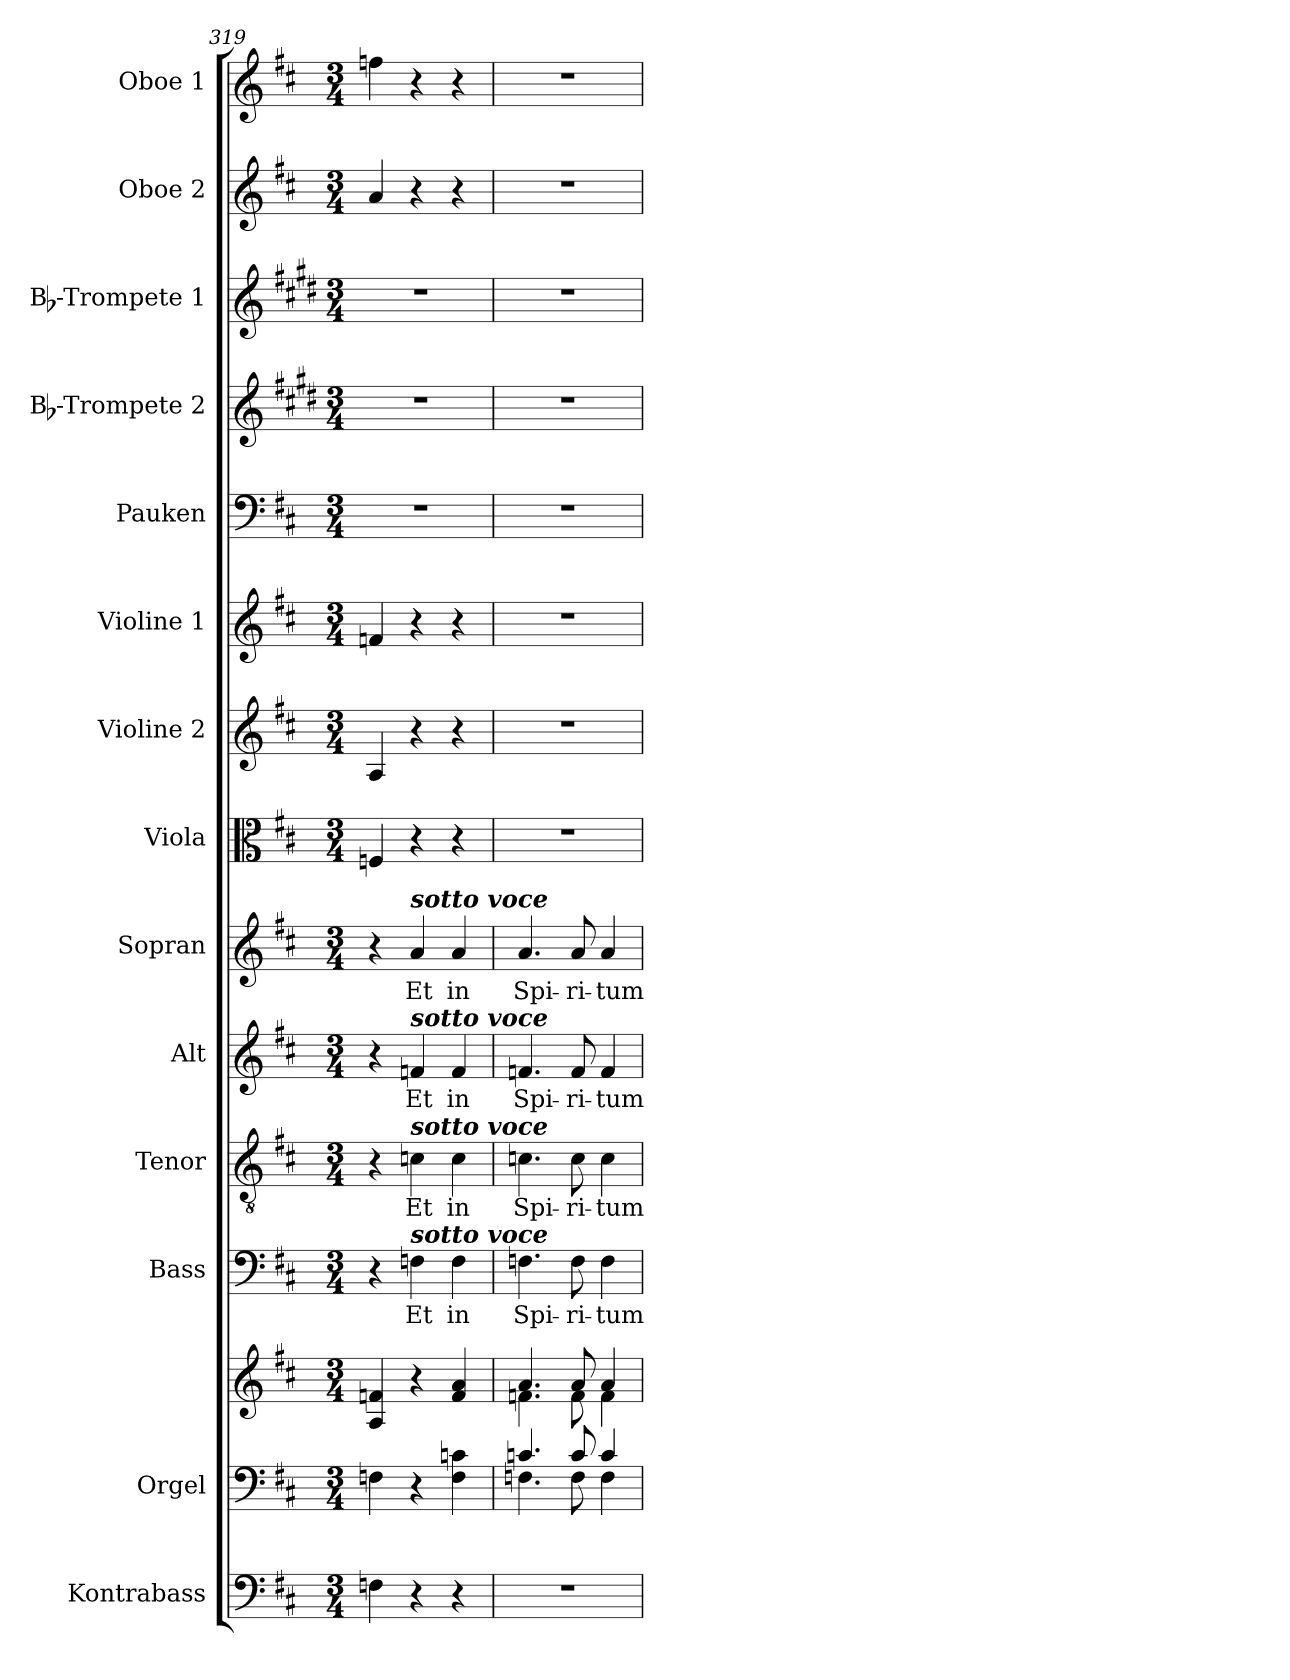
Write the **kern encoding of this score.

**kern	**kern	**kern	**kern	**text	**kern	**text	**kern	**text	**kern	**text	**kern	**kern	**kern	**kern	**kern	**kern	**kern	**kern
*part14	*part13	*part13	*part12	*part12	*part11	*part11	*part10	*part10	*part9	*part9	*part8	*part7	*part6	*part5	*part4	*part3	*part2	*part1
*staff15	*staff14	*staff13	*staff12	*staff12	*staff11	*staff11	*staff10	*staff10	*staff9	*staff9	*staff8	*staff7	*staff6	*staff5	*staff4	*staff3	*staff2	*staff1
*I"Kontrabass	*I"Orgel	*	*I"Bass	*	*I"Tenor	*	*I"Alt	*	*I"Sopran	*	*I"Viola	*I"Violine 2	*I"Violine 1	*I"Pauken	*I"Bb-Trompete 2	*I"Bb-Trompete 1	*I"Oboe 2	*I"Oboe 1
*I'Kb.	*I'Org.	*	*I'B.	*	*I'T.	*	*I'A.	*	*I'S.	*	*I'Vla.	*I'Vl. 2	*I'Vl. 1	*I'Pk.	*I'Bb Trp. 2	*I'Bb Trp. 1	*I'Ob. 2	*I'Ob. 1
*clefF4	*clefF4	*clefG2	*clefF4	*	*clefGv2	*	*clefG2	*	*clefG2	*	*clefC3	*clefG2	*clefG2	*clefF4	*clefG2	*clefG2	*clefG2	*clefG2
*ITrd7c12	*	*	*	*	*	*	*	*	*	*	*	*	*	*	*ITrd1c2	*ITrd1c2	*	*
*k[f#c#]	*k[f#c#]	*k[f#c#]	*k[f#c#]	*	*k[f#c#]	*	*k[f#c#]	*	*k[f#c#]	*	*k[f#c#]	*k[f#c#]	*k[f#c#]	*k[f#c#]	*k[f#c#]	*k[f#c#]	*k[f#c#]	*k[f#c#]
*D:	*D:	*D:	*D:	*	*D:	*	*D:	*	*D:	*	*D:	*D:	*D:	*D:	*D:	*D:	*D:	*D:
*M3/4	*M3/4	*M3/4	*M3/4	*	*M3/4	*	*M3/4	*	*M3/4	*	*M3/4	*M3/4	*M3/4	*M3/4	*M3/4	*M3/4	*M3/4	*M3/4
=319	=319	=319	=319	=319	=319	=319	=319	=319	=319	=319	=319	=319	=319	=319	=319	=319	=319	=319
4FFn\	4Fn\	4A/ 4fn/	4r	.	4r	.	4r	.	4r	.	4Fn/	4A/	4fn/	2.r	2.r	2.r	4a/	4ffn\
!	!	!	!	!	!	!	!	!	!LO:TX:a:Bi:t=sotto voce	!	!	!	!	!	!	!	!	!
!	!	!	!	!	!	!	!LO:TX:a:Bi:t=sotto voce	!	!	!	!	!	!	!	!	!	!	!
!	!	!	!	!	!LO:TX:a:Bi:t=sotto voce	!	!	!	!	!	!	!	!	!	!	!	!	!
!	!	!	!LO:TX:a:Bi:t=sotto voce	!	!	!	!	!	!	!	!	!	!	!	!	!	!	!
!	!	!	!	!LO:LY:b	!	!LO:LY:b	!	!LO:LY:b	!	!LO:LY:b	!	!	!	!	!	!	!	!
4r	4r	4r	4Fn\	Et	4cn\	Et	4fn/	Et	4a/	Et	4r	4r	4r	.	.	.	4r	4r
!	!	!	!	!LO:LY:b	!	!LO:LY:b	!	!LO:LY:b	!	!LO:LY:b	!	!	!	!	!	!	!	!
4r	4F!\ 4cn!\	4f!/ 4a!/	4F\	in	4c\	in	4f/	in	4a/	in	4r	4r	4r	.	.	.	4r	4r
!!LO:PB:g=z
=320	=320	=320	=320	=320	=320	=320	=320	=320	=320	=320	=320	=320	=320	=320	=320	=320	=320	=320
*	*^	*^	*	*	*	*	*	*	*	*	*	*	*	*	*	*	*	*
!	!	!	!	!	!	!LO:LY:b	!	!LO:LY:b	!	!LO:LY:b	!	!LO:LY:b	!	!	!	!	!	!	!	!
2.r	4.cn!/	4.Fn!\	4.a!/	4.fn!\	4.Fn\	Spi-	4.cn\	Spi-	4.fn/	Spi-	4.a/	Spi-	2.r	2.r	2.r	2.r	2.r	2.r	2.r	2.r
!	!	!	!	!	!	!LO:LY:b	!	!LO:LY:b	!	!LO:LY:b	!	!LO:LY:b	!	!	!	!	!	!	!	!
.	8c!/	8F!\	8a!/	8f!\	8F\	-ri-	8c\	-ri-	8f/	-ri-	8a/	-ri-	.	.	.	.	.	.	.	.
!	!	!	!	!	!	!LO:LY:b	!	!LO:LY:b	!	!LO:LY:b	!	!LO:LY:b	!	!	!	!	!	!	!	!
.	4c!/	4F!\	4a!/	4f!\	4F\	-tum	4c\	-tum	4f/	-tum	4a/	-tum	.	.	.	.	.	.	.	.
*	*v	*v	*	*	*	*	*	*	*	*	*	*	*	*	*	*	*	*	*	*
*	*	*v	*v	*	*	*	*	*	*	*	*	*	*	*	*	*	*	*	*
=	=	=	=	=	=	=	=	=	=	=	=	=	=	=	=	=	=	=
*-	*-	*-	*-	*-	*-	*-	*-	*-	*-	*-	*-	*-	*-	*-	*-	*-	*-	*-
